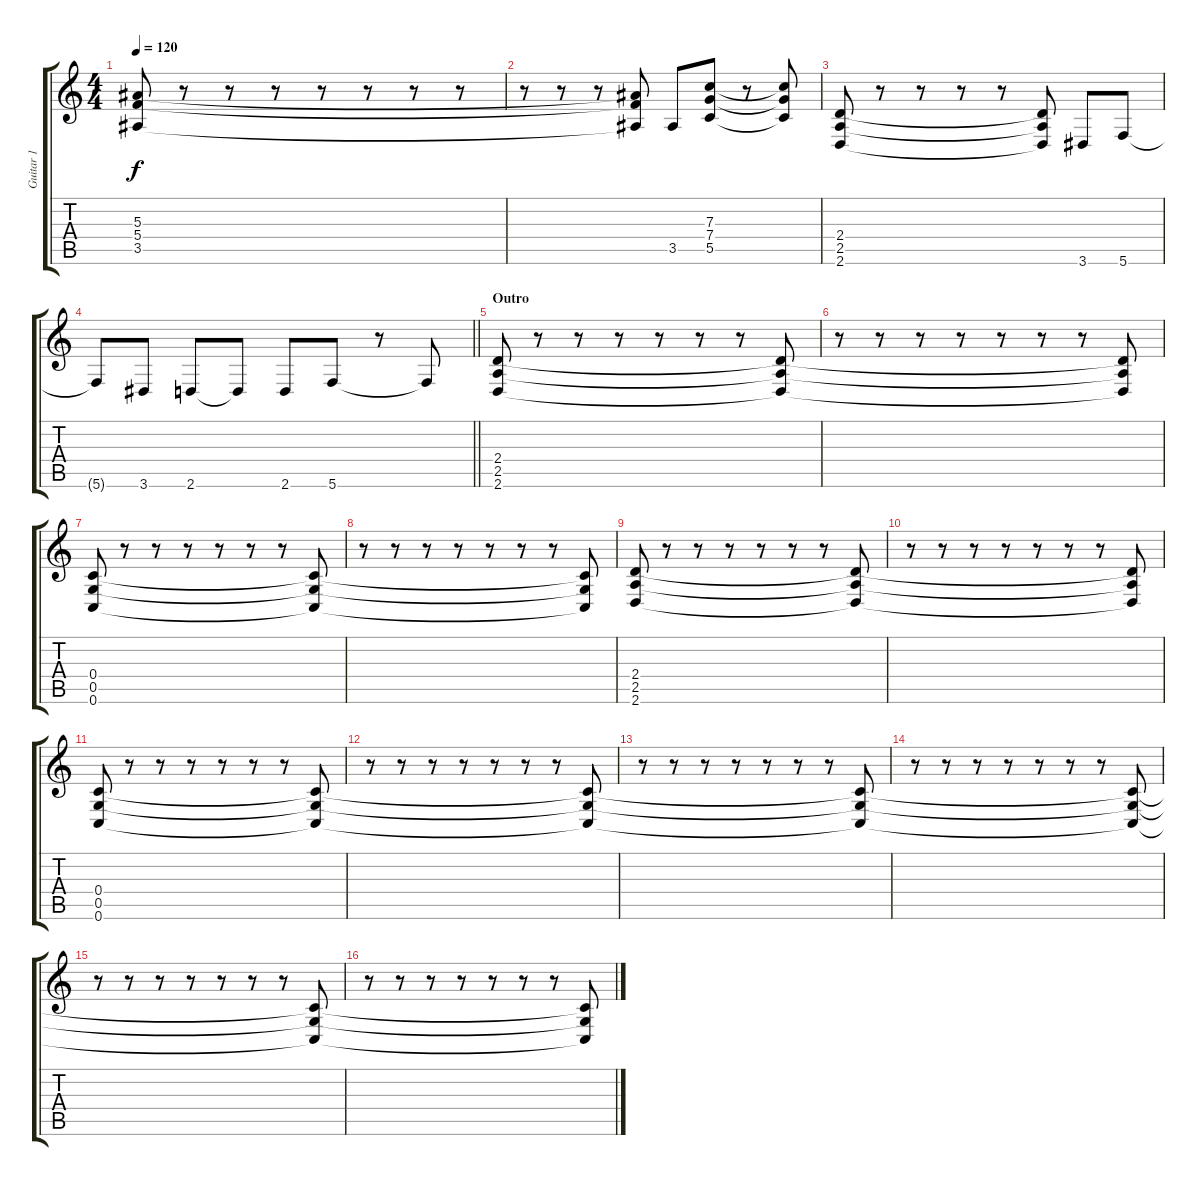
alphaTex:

\track ("Guitar 1" "Guitar 1") {instrument distortionguitar}
\staff {score tabs}
\tuning (D4 A3 F3 C3 G2 C2) {hide}
\ts (4 4)
\tempo 120
\clef g2
\ks c
(5.3 5.4 3.5).8{dy f} r.8 r.8 r.8 r.8 r.8 r.8 r.8 |
r.8 r.8 r.8 (5.3{t} 5.4{t} 3.5{t}).8 3.5.8 (7.3 7.4 5.5).8 r.8 (7.3{t} 7.4{t} 5.5{t}).8 |
(2.4 2.5 2.6).8 r.8 r.8 r.8 r.8 (2.4{t} 2.5{t} 2.6{t}).8 3.6.8 5.6.8 |
\barLineRight lightlight
5.6{t}.8 3.6.8 2.6.8 2.6{t}.8 2.6.8 5.6.8 r.8 5.6{t}.8 |
\section ("" "Outro")
(2.4 2.5 2.6).8 r.8 r.8 r.8 r.8 r.8 r.8 (2.4{t} 2.5{t} 2.6{t}).8 |
r.8 r.8 r.8 r.8 r.8 r.8 r.8 (2.4{t} 2.5{t} 2.6{t}).8 |
(0.4 0.5 0.6).8 r.8 r.8 r.8 r.8 r.8 r.8 (0.4{t} 0.5{t} 0.6{t}).8 |
r.8 r.8 r.8 r.8 r.8 r.8 r.8 (0.4{t} 0.5{t} 0.6{t}).8 |
(2.4 2.5 2.6).8 r.8 r.8 r.8 r.8 r.8 r.8 (2.4{t} 2.5{t} 2.6{t}).8 |
r.8 r.8 r.8 r.8 r.8 r.8 r.8 (2.4{t} 2.5{t} 2.6{t}).8 |
(0.4 0.5 0.6).8 r.8 r.8 r.8 r.8 r.8 r.8 (0.4{t} 0.5{t} 0.6{t}).8 |
r.8 r.8 r.8 r.8 r.8 r.8 r.8 (0.4{t} 0.5{t} 0.6{t}).8 |
r.8 r.8 r.8 r.8 r.8 r.8 r.8 (0.4{t} 0.5{t} 0.6{t}).8 |
r.8 r.8 r.8 r.8 r.8 r.8 r.8 (0.4{t} 0.5{t} 0.6{t}).8 |
r.8 r.8 r.8 r.8 r.8 r.8 r.8 (0.4{t} 0.5{t} 0.6{t}).8 |
r.8 r.8 r.8 r.8 r.8 r.8 r.8 (0.4{t} 0.5{t} 0.6{t}).8
